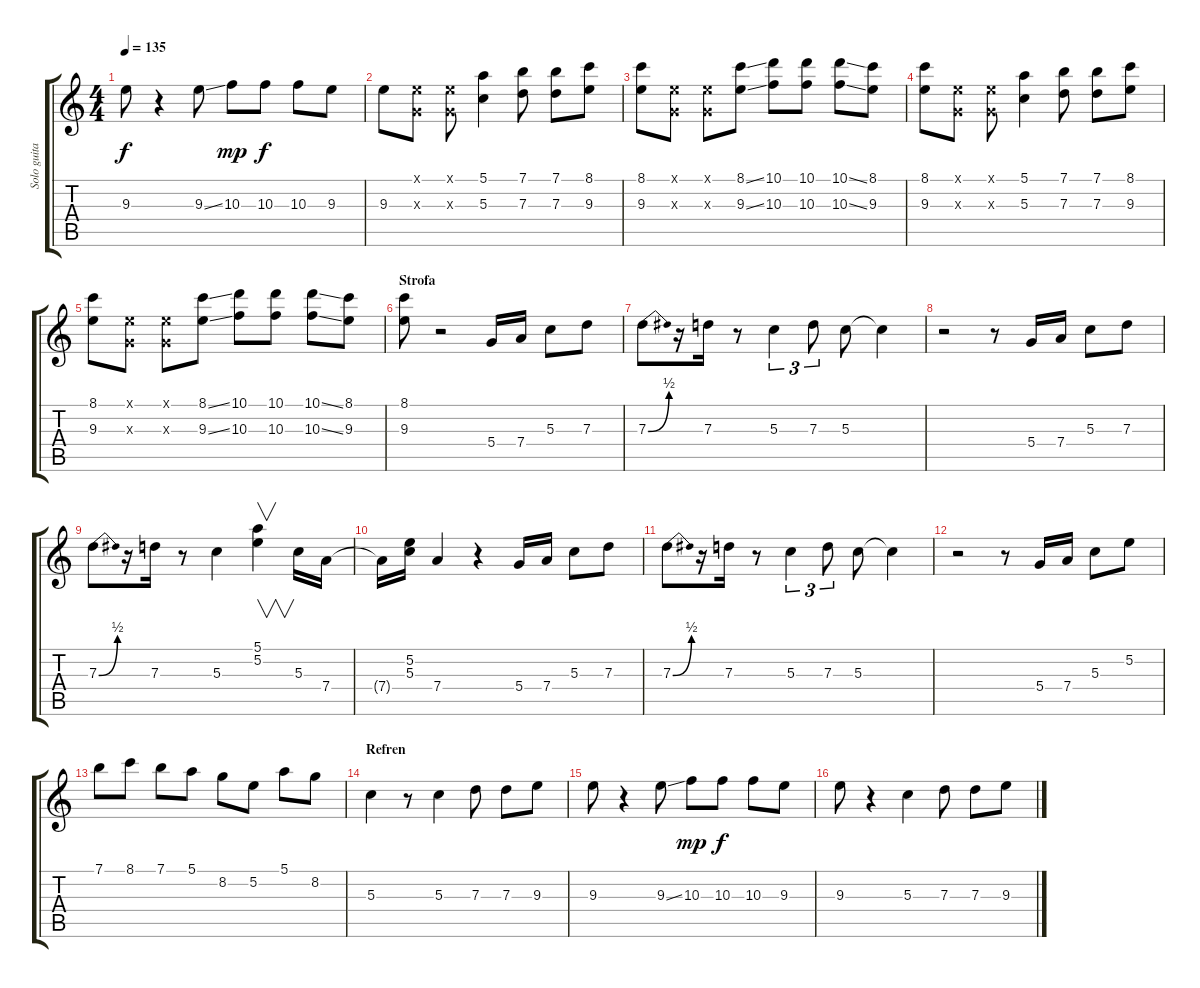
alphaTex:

\track ("Solo guitar" "Solo guita") {instrument overdrivenguitar}
\staff {score tabs}
\tuning (E4 B3 G3 D3 A2 E2) {hide}
\ts (4 4)
\tempo 135
\clef g2
\ks c
9.3.8{dy f} r.4 9.3{ss}.8 10.3.8{dy mp} 10.3.8{dy f} 10.3.8 9.3.8 |
9.3.8 (0.1{x} 0.3{x}).8 (0.1{x} 0.3{x}).8 (5.1 5.3).4 (7.1 7.3).8 (7.1 7.3).8 (8.1 9.3).8 |
(8.1 9.3).8 (0.1{x} 0.3{x}).8 (0.1{x} 0.3{x}).8 (8.1{ss} 9.3{ss}).8 (10.1 10.3).8 (10.1 10.3).8 (10.1{ss} 10.3{ss}).8 (8.1 9.3).8 |
(8.1 9.3).8 (0.1{x} 0.3{x}).8 (0.1{x} 0.3{x}).8 (5.1 5.3).4 (7.1 7.3).8 (7.1 7.3).8 (8.1 9.3).8 |
(8.1 9.3).8 (0.1{x} 0.3{x}).8 (0.1{x} 0.3{x}).8 (8.1{ss} 9.3{ss}).8 (10.1 10.3).8 (10.1 10.3).8 (10.1{ss} 10.3{ss}).8 (8.1 9.3).8 |
\section ("" "Strofa")
(8.1 9.3).8 r.2 5.4.16 7.4.16 5.3.8 7.3.8 |
7.3{be (bend 0 0 60 2)}.8 r.16 7.3.16 r.8 5.3.4{tu (3 2)} 7.3.8{tu (3 2)} 5.3.8 5.3{t}.4 |
r.2 r.8 5.4.16 7.4.16 5.3.8 7.3.8 |
7.3{be (bend 0 0 60 2)}.8 r.16 7.3.16 r.8 5.3.4 (5.1 5.2).4{v} 5.3.16 7.4.16 |
7.4{t}.16 (5.2 5.3).16 7.4.4 r.4 5.4.16 7.4.16 5.3.8 7.3.8 |
7.3{be (bend 0 0 60 2)}.8 r.16 7.3.16 r.8 5.3.4{tu (3 2)} 7.3.8{tu (3 2)} 5.3.8 5.3{t}.4 |
r.2 r.8 5.4.16 7.4.16 5.3.8 5.2.8 |
7.1.8 8.1.8 7.1.8 5.1.8 8.2.8 5.2.8 5.1.8 8.2.8 |
\section ("" "Refren")
5.3.4 r.8 5.3.4 7.3.8 7.3.8 9.3.8 |
9.3.8 r.4 9.3{ss}.8 10.3.8{dy mp} 10.3.8{dy f} 10.3.8 9.3.8 |
9.3.8 r.4 5.3.4 7.3.8 7.3.8 9.3.8
